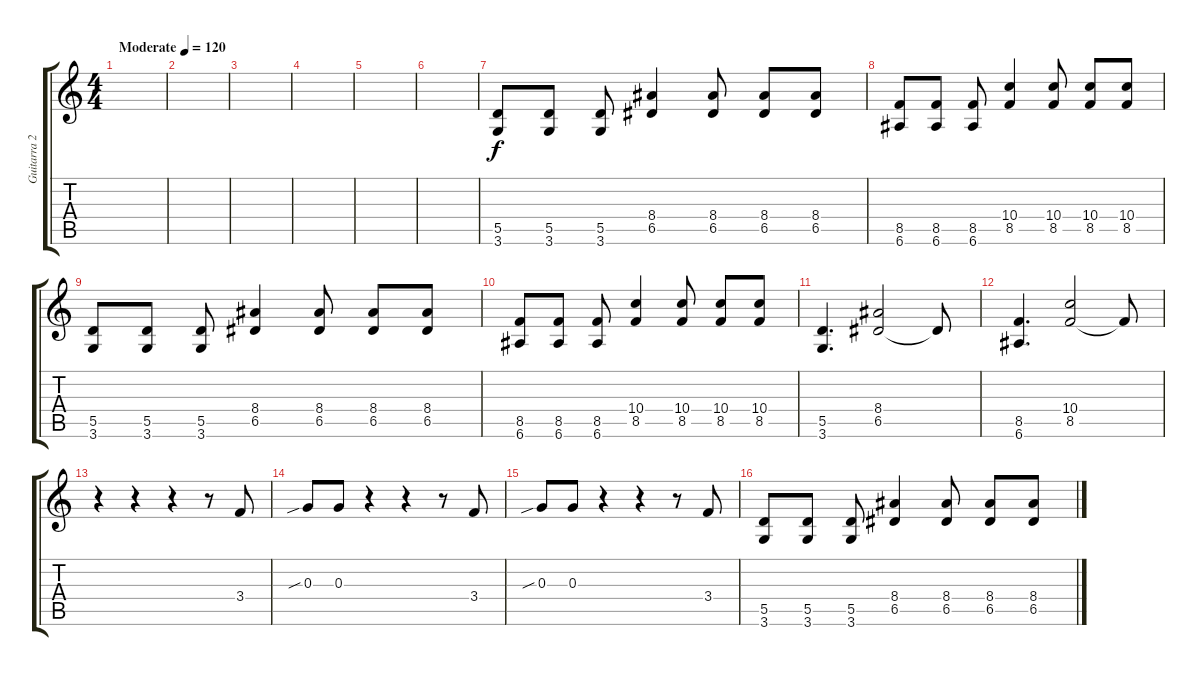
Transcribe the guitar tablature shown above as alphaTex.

\track ("Guitarra 2" "Guitarra 2") {instrument overdrivenguitar}
\staff {score tabs}
\tuning (E4 B3 G3 D3 A2 E2) {hide}
\ts (4 4)
\tempo (120 "Moderate")
\clef g2
\ks c
|
|
|
|
|
|
(5.5 3.6).8 (5.5 3.6).8 (5.5 3.6).8 (8.4 6.5).4 (8.4 6.5).8 (8.4 6.5).8 (8.4 6.5).8 |
(8.5 6.6).8 (8.5 6.6).8 (8.5 6.6).8 (10.4 8.5).4 (10.4 8.5).8 (10.4 8.5).8 (10.4 8.5).8 |
(5.5 3.6).8 (5.5 3.6).8 (5.5 3.6).8 (8.4 6.5).4 (8.4 6.5).8 (8.4 6.5).8 (8.4 6.5).8 |
(8.5 6.6).8 (8.5 6.6).8 (8.5 6.6).8 (10.4 8.5).4 (10.4 8.5).8 (10.4 8.5).8 (10.4 8.5).8 |
(5.5 3.6).4{d} (8.4 6.5).2 6.5{t}.8 |
(8.5 6.6).4{d} (10.4 8.5).2 8.5{t}.8 |
r.4 r.4 r.4 r.8 3.4.8 |
0.3{sib}.8 0.3.8 r.4 r.4 r.8 3.4.8 |
0.3{sib}.8 0.3.8 r.4 r.4 r.8 3.4.8 |
(5.5 3.6).8 (5.5 3.6).8 (5.5 3.6).8 (8.4 6.5).4 (8.4 6.5).8 (8.4 6.5).8 (8.4 6.5).8
